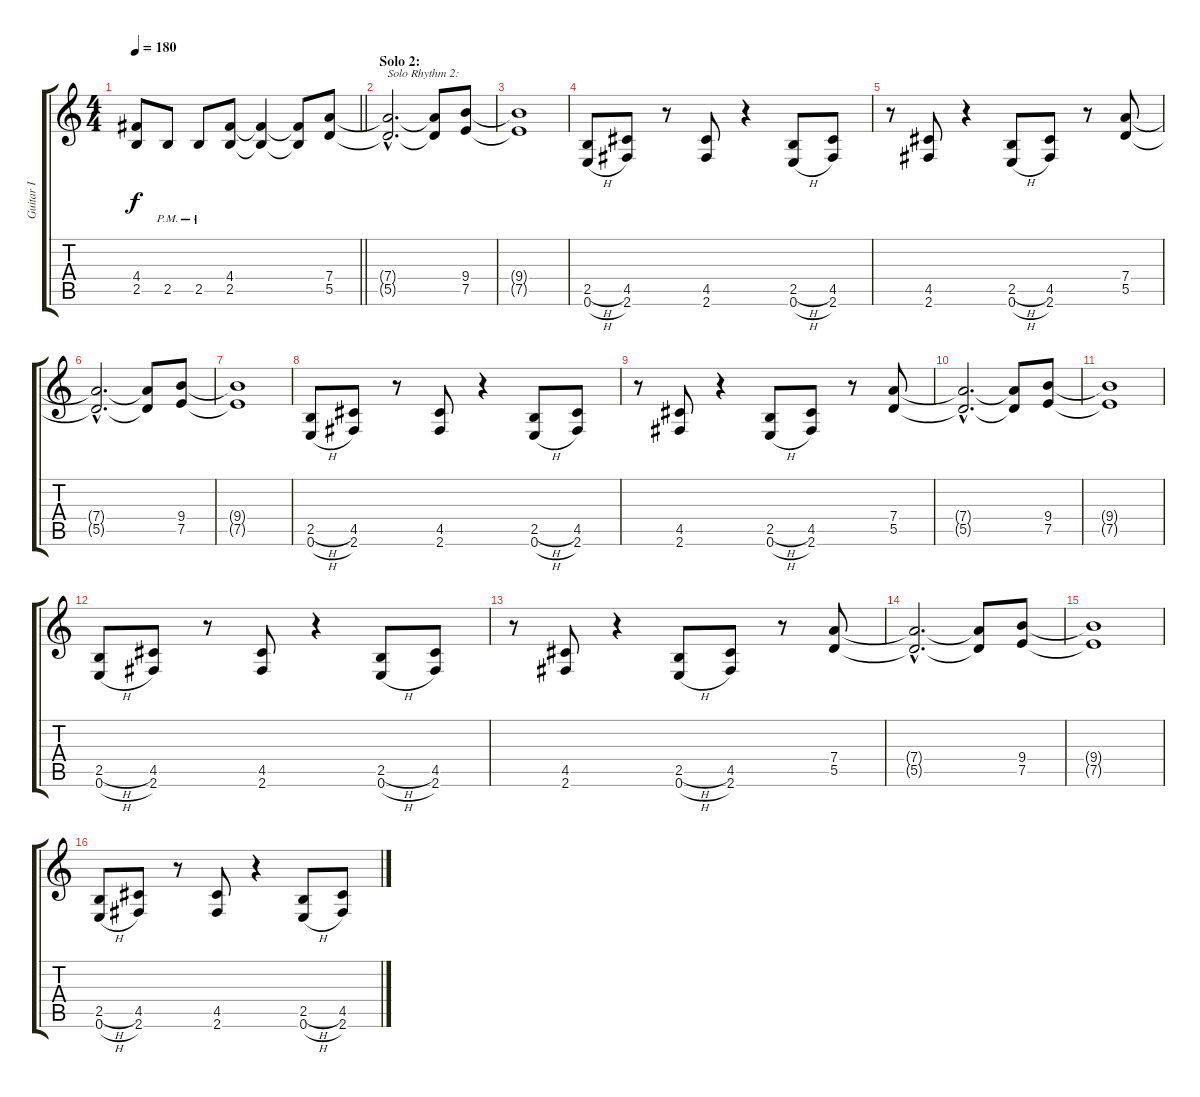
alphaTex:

\track ("Guitar I" "Guitar I") {instrument distortionguitar}
\staff {score tabs}
\tuning (E4 B3 G3 D3 A2 E2) {hide}
\ts (4 4)
\tempo 180
\clef g2
\barLineRight lightlight
\ks c
(4.4 2.5).8{dy f} 2.5{pm}.8 2.5{pm}.8 (4.4 2.5).8 (4.4{t} 2.5{t}).4 (4.4{t} 2.5{t}).8 (7.4 5.5).8 |
\section ("" "Solo 2:")
(7.4{hac t} 5.5{hac t}).2{d txt "Solo Rhythm 2:"} (7.4{t} 5.5{t}).8 (9.4 7.5).8 |
(9.4{t} 7.5{t}).1 |
(2.5{h} 0.6{h}).8 (4.5 2.6).8 r.8 (4.5 2.6).8 r.4 (2.5{h} 0.6{h}).8 (4.5 2.6).8 |
r.8 (4.5 2.6).8 r.4 (2.5{h} 0.6{h}).8 (4.5 2.6).8 r.8 (7.4 5.5).8 |
(7.4{hac t} 5.5{hac t}).2{d} (7.4{t} 5.5{t}).8 (9.4 7.5).8 |
(9.4{t} 7.5{t}).1 |
(2.5{h} 0.6{h}).8 (4.5 2.6).8 r.8 (4.5 2.6).8 r.4 (2.5{h} 0.6{h}).8 (4.5 2.6).8 |
r.8 (4.5 2.6).8 r.4 (2.5{h} 0.6{h}).8 (4.5 2.6).8 r.8 (7.4 5.5).8 |
(7.4{hac t} 5.5{hac t}).2{d} (7.4{t} 5.5{t}).8 (9.4 7.5).8 |
(9.4{t} 7.5{t}).1 |
(2.5{h} 0.6{h}).8 (4.5 2.6).8 r.8 (4.5 2.6).8 r.4 (2.5{h} 0.6{h}).8 (4.5 2.6).8 |
r.8 (4.5 2.6).8 r.4 (2.5{h} 0.6{h}).8 (4.5 2.6).8 r.8 (7.4 5.5).8 |
(7.4{hac t} 5.5{hac t}).2{d} (7.4{t} 5.5{t}).8 (9.4 7.5).8 |
(9.4{t} 7.5{t}).1 |
(2.5{h} 0.6{h}).8 (4.5 2.6).8 r.8 (4.5 2.6).8 r.4 (2.5{h} 0.6{h}).8 (4.5 2.6).8
